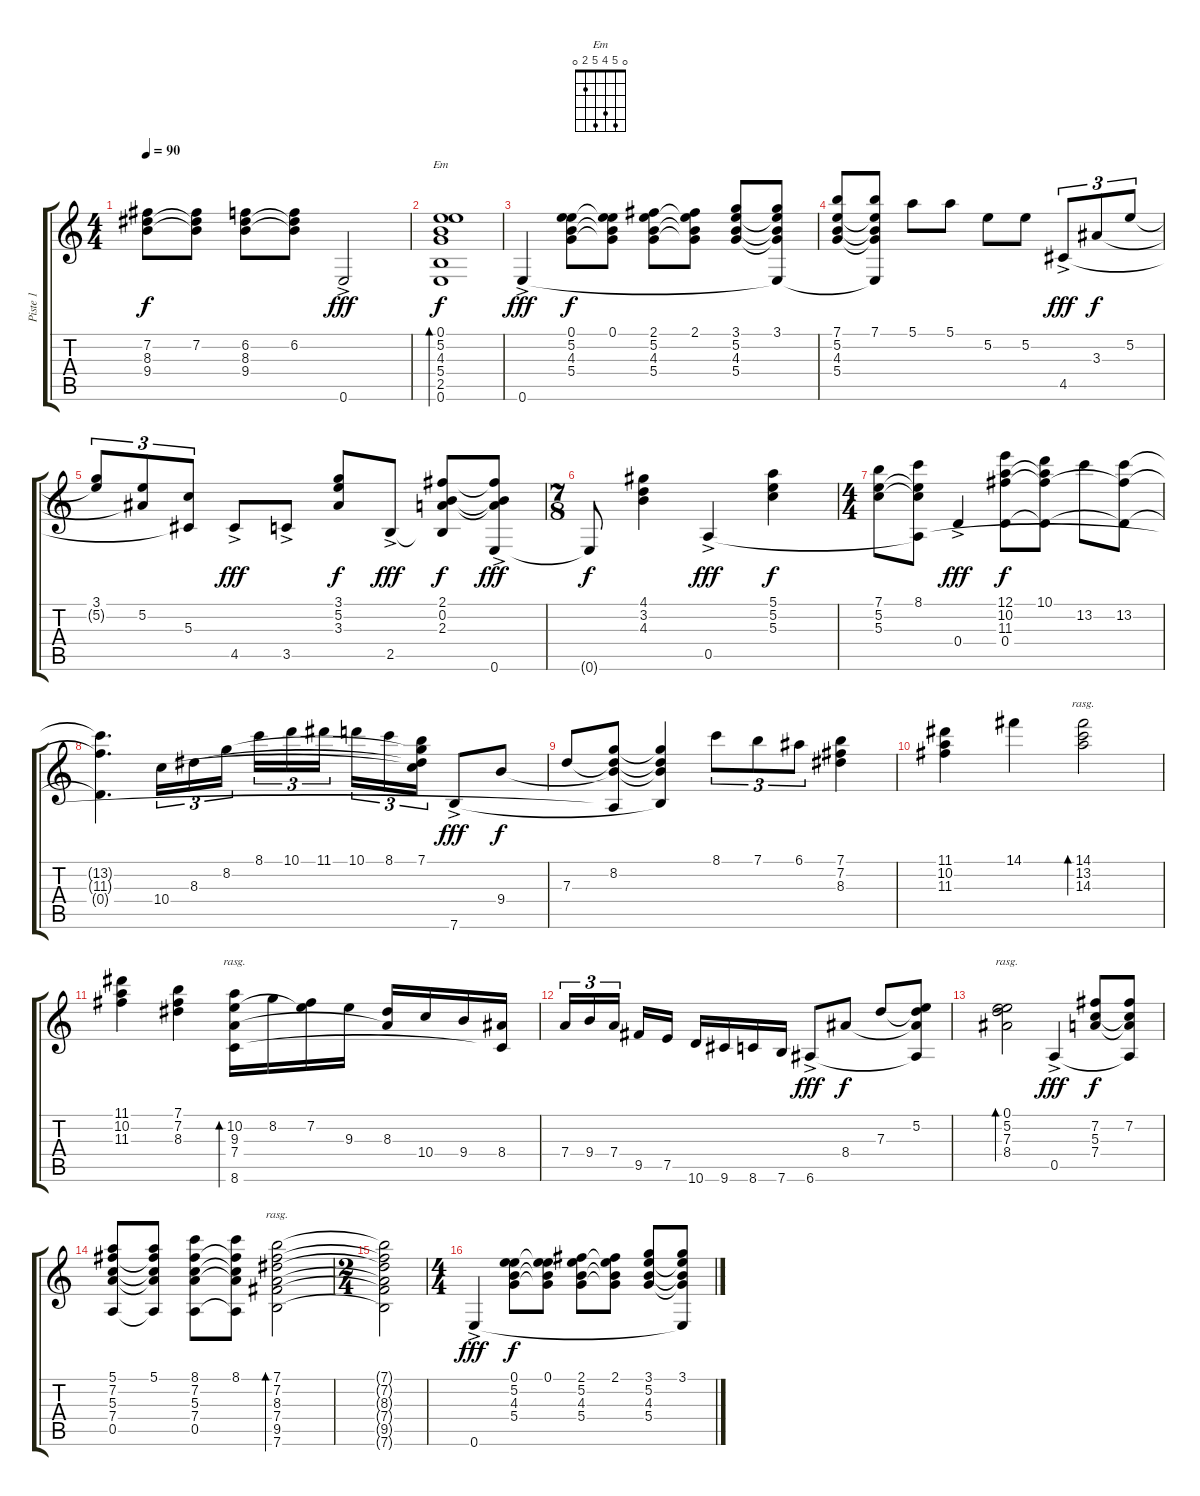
\track ("Piste 1" "Piste 1") {instrument acousticguitarsteel}
\staff {score tabs}
\tuning (E4 B3 G3 D3 A2 E2) {hide}
\chord ("Em" 0 5 4 5 2 0)
\ts (4 4)
\tempo 90
\clef g2
\ks c
(7.2 8.3 9.4).8{dy f} (7.2 8.3{t} 9.4{t}).8 (6.2 8.3 9.4).8 (6.2 8.3{t} 9.4{t}).8 0.6{ac}.2{dy fff} |
(0.1 5.2 4.3 5.4 2.5 0.6).1{bd 240 ch "Em" dy f} |
0.6{ac}.4{dy fff} (0.1 5.2 4.3 5.4).8{dy f} (0.1 5.2{t} 4.3{t} 5.4{t}).8 (2.1 5.2 4.3 5.4).8 (2.1 5.2{t} 4.3{t} 5.4{t}).8 (3.1 5.2 4.3 5.4).8 (3.1 5.2{t} 4.3{t} 5.4{t} 0.6{t}).8 |
(7.1 5.2 4.3 5.4).8 (7.1 5.2{t} 4.3{t} 5.4{t} 0.6{t}).8 5.1.8 5.1.8 5.2.8 5.2.8 4.5{ac}.8{tu (3 2) dy fff} 3.3.8{tu (3 2) dy f} 5.2.8{tu (3 2)} |
(3.1 5.2{t}).8{tu (3 2)} (5.2 3.3{t}).8{tu (3 2)} (5.3 4.5{t}).8{tu (3 2)} 4.5{ac}.8{dy fff} 3.5{ac}.8 (3.1 5.2 3.3).8{dy f} 2.5{ac}.8{dy fff} (2.1 0.2 2.3 2.5{t}).8{dy f} (2.1{t} 0.2{t} 2.3{t} 0.6{ac}).8{dy fff} |
\ts (7 8)
0.6{t}.8{dy f} (4.1 3.2 4.3).4 0.5{ac}.4{dy fff} (5.1 5.2 5.3).4{dy f} |
\ts (4 4)
(7.1 5.2 5.3).8 (8.1 5.2{t} 5.3{t} 0.5{t}).8 0.4{ac}.4{dy fff} (12.1 10.2 11.3 0.4).8{dy f} (10.1 10.2{t} 11.3{t} 0.4{t}).8 13.2.8 (13.2 11.3{t} 0.4{t}).8 |
(13.2{t} 11.3{t} 0.4{t}).4{d} 10.4.16{tu (3 2)} 8.3.16{tu (3 2)} 8.2.16{tu (3 2)} 8.1.16{tu (3 2)} 10.1.16{tu (3 2)} 11.1.16{tu (3 2) beam splitsecondary} 10.1.16{tu (3 2)} 8.1.16{tu (3 2)} (7.1 8.2{t} 8.3{t} 10.4{t}).16{tu (3 2)} 7.6{ac}.8{dy fff} 9.4.8{dy f} |
7.3.8 (8.2 7.3{t} 9.4{t} 0.5{t}).8 (8.2{t} 7.3{t} 9.4{t} 7.6{t}).4 8.1.8{tu (3 2)} 7.1.8{tu (3 2)} 6.1.8{tu (3 2)} (7.1 7.2 8.3).4 |
(11.1 10.2 11.3).4 14.1.4 (14.1 13.2 14.3).2{bd 240 rasg ii} |
(11.1 10.2 11.3).4 (7.1 7.2 8.3).4 (10.2 9.3 7.4 8.6).16{bd 480 rasg ii} 8.2.16 (7.2 9.3{t}).16 9.3.16 (8.3 7.4{t}).16 10.4.16 9.4.16 (8.4 8.6{t}).16 |
7.4.16{tu (3 2)} 9.4.16{tu (3 2)} 7.4.16{tu (3 2) beam splitsecondary} 9.5.16 7.5.16 10.6.16 9.6.16 8.6.16 7.6.16 6.6{ac}.8{dy fff} 8.4.8{dy f} 7.3.8 (5.2 7.3{t} 8.4{t} 6.6{t}).8 |
(0.1 5.2 7.3 8.4).2{bd 480 rasg ii} 0.5{ac}.4{dy fff} (7.2 5.3 7.4).8{dy f} (7.2 5.3{t} 7.4{t} 0.5{t}).8 |
(5.1 7.2 5.3 7.4 0.5).8 (5.1 7.2{t} 5.3{t} 7.4{t} 0.5{t}).8 (8.1 7.2 5.3 7.4 0.5).8 (8.1 7.2{t} 5.3{t} 7.4{t} 0.5{t}).8 (7.1 7.2 8.3 7.4 9.5 7.6).2{bd 480 rasg ii} |
\ts (2 4)
(7.1{t} 7.2{t} 8.3{t} 7.4{t} 9.5{t} 7.6{t}).2 |
\ts (4 4)
0.6{ac}.4{dy fff} (0.1 5.2 4.3 5.4).8{dy f} (0.1 5.2{t} 4.3{t} 5.4{t}).8 (2.1 5.2 4.3 5.4).8 (2.1 5.2{t} 4.3{t} 5.4{t}).8 (3.1 5.2 4.3 5.4).8 (3.1 5.2{t} 4.3{t} 5.4{t} 0.6{t}).8
